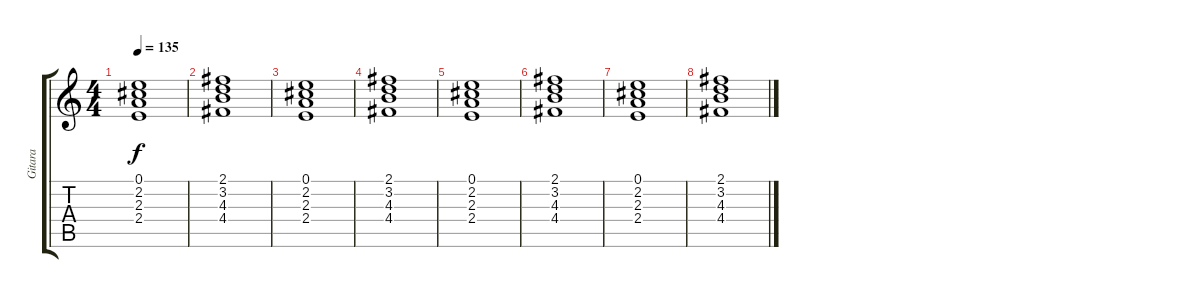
\track ("Gitara" "Gitara") {instrument acousticguitarsteel}
\staff {score tabs}
\tuning (E4 B3 G3 D3 A2 E2) {hide}
\ts (4 4)
\tempo 135
\clef g2
\ks c
(0.1 2.2 2.3 2.4).1{dy f} |
(2.1 3.2 4.3 4.4).1 |
(0.1 2.2 2.3 2.4).1 |
(2.1 3.2 4.3 4.4).1 |
(0.1 2.2 2.3 2.4).1 |
(2.1 3.2 4.3 4.4).1 |
(0.1 2.2 2.3 2.4).1 |
(2.1 3.2 4.3 4.4).1
